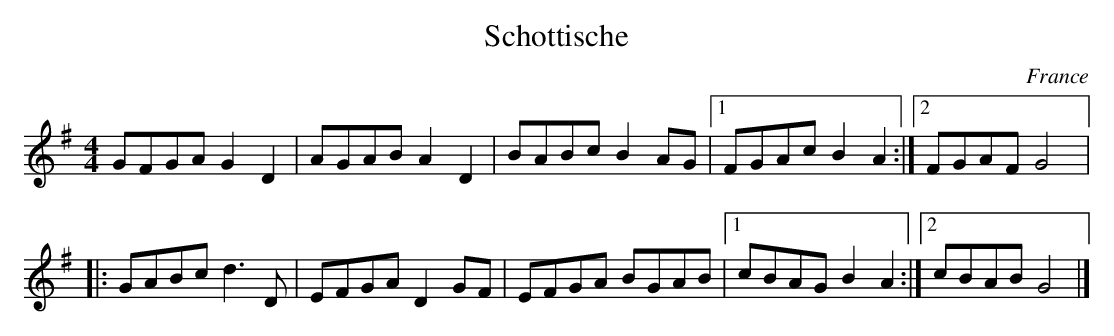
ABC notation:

X:1
T:Schottische
M:4/4
O:France
K:G
GFGA G2D2| AGAB A2D2| BABc B2AG|1 FGAc B2A2 :|2 FGAF G4 |:
GABc d3D| EFGA D2GF| EFGA BGAB|1 cBAG B2A2 :|2 cBAB G4 |]
